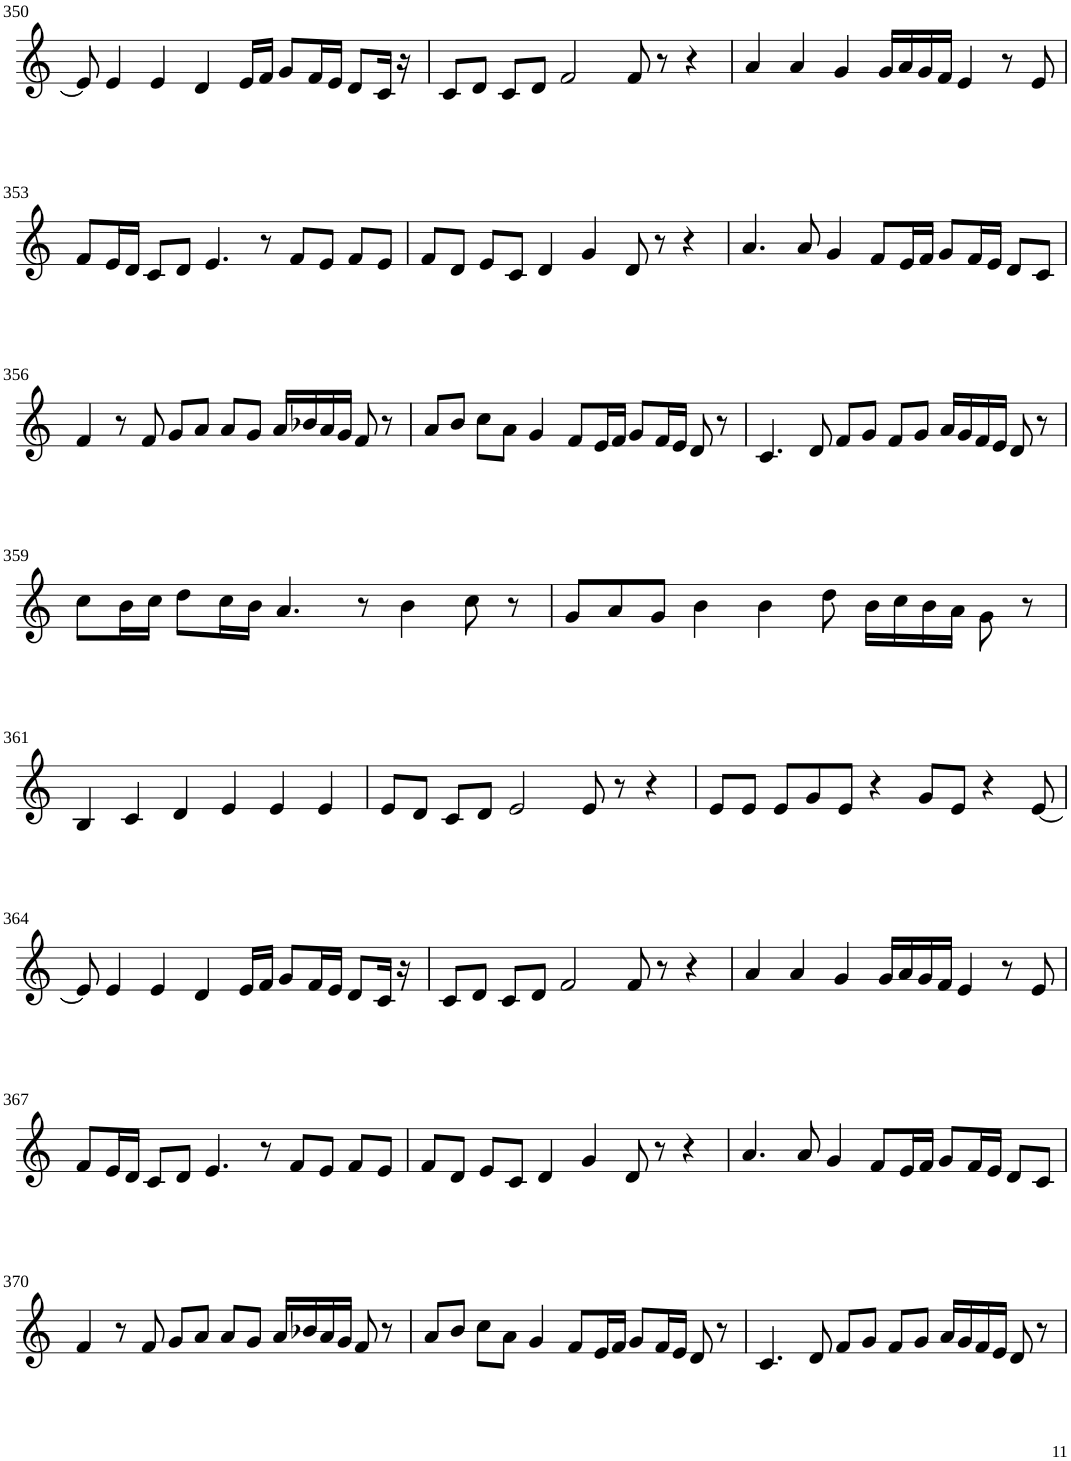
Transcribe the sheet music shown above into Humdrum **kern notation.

**kern
*part1
*staff1
*I"Violin
!!LO:PB:g=z
*clefG2
*k[]
*M6/4
=350
8e/]
4e/
4e/
4d/
16e/LL
16f/JJ
8g/L
16f/L
16e/JJ
8d/L
16c/Jk
16r
=351
8c/L
8d/J
8c/L
8d/J
2f/
8f/
8r
4r
=352
4a/
4a/
4g/
16g/LL
16a/
16g/
16f/JJ
4e/
8r
8e/
!!LO:LB:g=z
=353
8f/L
16e/L
16d/JJ
8c/L
8d/J
4.e/
8r
8f/L
8e/J
8f/L
8e/J
=354
8f/L
8d/J
8e/L
8c/J
4d/
4g/
8d/
8r
4r
=355
4.a/
8a/
4g/
8f/L
16e/L
16f/JJ
8g/L
16f/L
16e/JJ
8d/L
8c/J
!!LO:LB:g=z
=356
4f/
8r
8f/
8g/L
8a/J
8a/L
8g/J
16a/LL
16b-X/
16a/
16g/JJ
8f/
8r
=357
8a/L
8b/J
8cc\L
8a\J
4g/
8f/L
16e/L
16f/JJ
8g/L
16f/L
16e/JJ
8d/
8r
=358
4.c/
8d/
8f/L
8g/J
8f/L
8g/J
16a/LL
16g/
16f/
16e/JJ
8d/
8r
!!LO:LB:g=z
=359
8cc\L
16b\L
16cc\JJ
8dd\L
16cc\L
16b\JJ
4.a/
8r
4b\
8cc\
8r
=360
8g/L
8a/
8g/J
4b\
4b\
8dd\
16b\LL
16cc\
16b\
16a\JJ
8g\
8r
!!LO:LB:g=z
=361
4B/
4c/
4d/
4e/
4e/
4e/
=362
8e/L
8d/J
8c/L
8d/J
2e/
8e/
8r
4r
=363
8e/L
8e/J
8e/L
8g/
8e/J
4r
8g/L
8e/J
4r
[8e/
!!LO:LB:g=z
=364
8e/]
4e/
4e/
4d/
16e/LL
16f/JJ
8g/L
16f/L
16e/JJ
8d/L
16c/Jk
16r
=365
8c/L
8d/J
8c/L
8d/J
2f/
8f/
8r
4r
=366
4a/
4a/
4g/
16g/LL
16a/
16g/
16f/JJ
4e/
8r
8e/
!!LO:LB:g=z
=367
8f/L
16e/L
16d/JJ
8c/L
8d/J
4.e/
8r
8f/L
8e/J
8f/L
8e/J
=368
8f/L
8d/J
8e/L
8c/J
4d/
4g/
8d/
8r
4r
=369
4.a/
8a/
4g/
8f/L
16e/L
16f/JJ
8g/L
16f/L
16e/JJ
8d/L
8c/J
!!LO:LB:g=z
=370
4f/
8r
8f/
8g/L
8a/J
8a/L
8g/J
16a/LL
16b-X/
16a/
16g/JJ
8f/
8r
=371
8a/L
8b/J
8cc\L
8a\J
4g/
8f/L
16e/L
16f/JJ
8g/L
16f/L
16e/JJ
8d/
8r
=372
4.c/
8d/
8f/L
8g/J
8f/L
8g/J
16a/LL
16g/
16f/
16e/JJ
8d/
8r
=
*-
